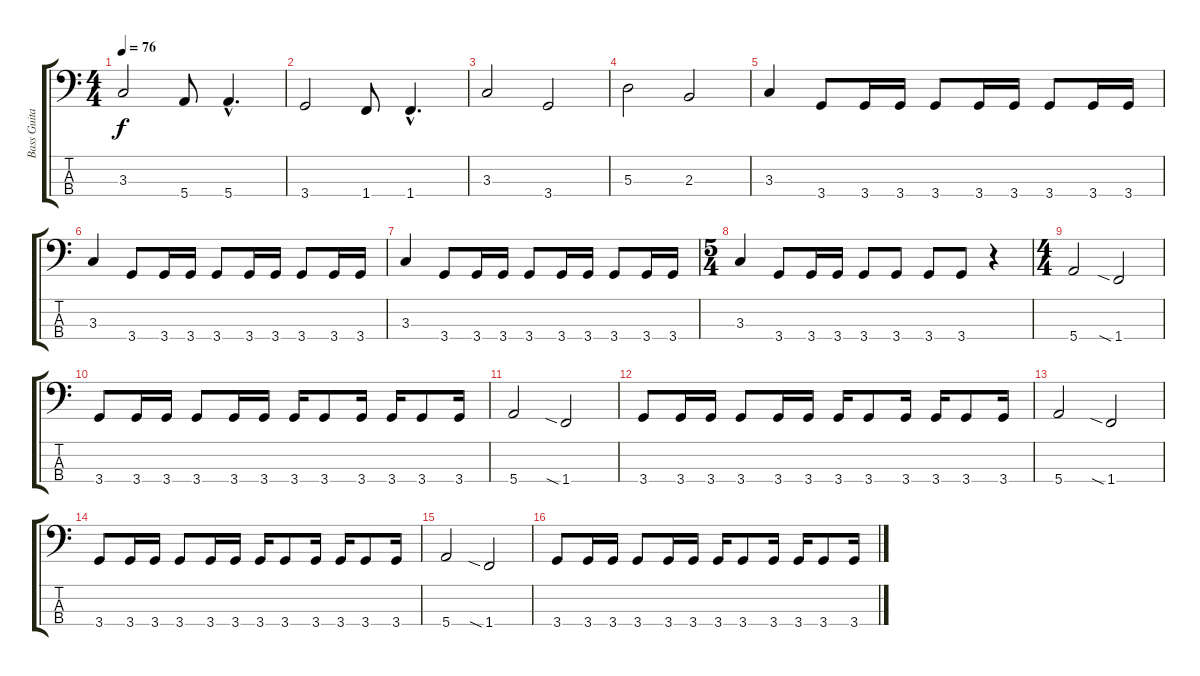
\track ("Bass Guitar" "Bass Guita") {instrument electricbassfinger}
\staff {score tabs}
\tuning (G2 D2 A1 E1) {hide}
\ts (4 4)
\tempo 76
\clef f4
\ks c
3.3.2{dy f} 5.4.8 5.4{hac}.4{d} |
3.4.2 1.4.8 1.4{hac}.4{d} |
3.3.2 3.4.2 |
5.3.2 2.3.2 |
3.3.4 3.4.8 3.4.16 3.4.16 3.4.8 3.4.16 3.4.16 3.4.8 3.4.16 3.4.16 |
3.3.4 3.4.8 3.4.16 3.4.16 3.4.8 3.4.16 3.4.16 3.4.8 3.4.16 3.4.16 |
3.3.4 3.4.8 3.4.16 3.4.16 3.4.8 3.4.16 3.4.16 3.4.8 3.4.16 3.4.16 |
\ts (5 4)
3.3.4 3.4.8 3.4.16 3.4.16 3.4.8 3.4.8 3.4.8 3.4.8 r.4 |
\ts (4 4)
5.4.2 1.4{sia}.2 |
3.4.8 3.4.16 3.4.16 3.4.8 3.4.16 3.4.16 3.4.16 3.4.8 3.4.16 3.4.16 3.4.8 3.4.16 |
5.4.2 1.4{sia}.2 |
3.4.8 3.4.16 3.4.16 3.4.8 3.4.16 3.4.16 3.4.16 3.4.8 3.4.16 3.4.16 3.4.8 3.4.16 |
5.4.2 1.4{sia}.2 |
3.4.8 3.4.16 3.4.16 3.4.8 3.4.16 3.4.16 3.4.16 3.4.8 3.4.16 3.4.16 3.4.8 3.4.16 |
5.4.2 1.4{sia}.2 |
3.4.8 3.4.16 3.4.16 3.4.8 3.4.16 3.4.16 3.4.16 3.4.8 3.4.16 3.4.16 3.4.8 3.4.16
